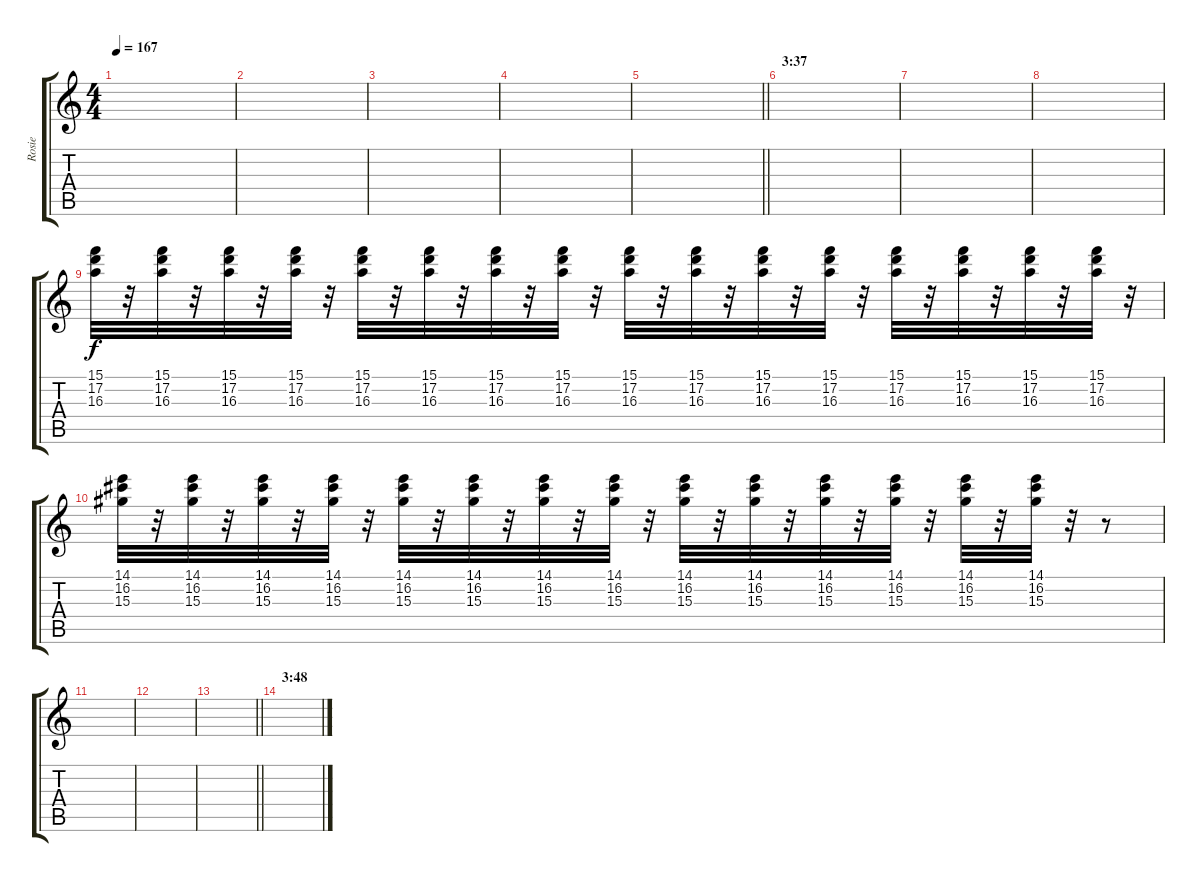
\track ("Rosie" "Rosie") {instrument acousticguitarsteel}
\staff {score tabs}
\tuning (D4 A3 F3 C3 G2 D2) {hide}
\ts (4 4)
\tempo 167
\clef g2
\ks c
|
|
|
|
\barLineRight lightlight
|
\section ("" "3:37")
|
|
|
(15.1 17.2 16.3).32 r.32 (15.1 17.2 16.3).32 r.32 (15.1 17.2 16.3).32 r.32 (15.1 17.2 16.3).32 r.32 (15.1 17.2 16.3).32 r.32 (15.1 17.2 16.3).32 r.32 (15.1 17.2 16.3).32 r.32 (15.1 17.2 16.3).32 r.32 (15.1 17.2 16.3).32 r.32 (15.1 17.2 16.3).32 r.32 (15.1 17.2 16.3).32 r.32 (15.1 17.2 16.3).32 r.32 (15.1 17.2 16.3).32 r.32 (15.1 17.2 16.3).32 r.32 (15.1 17.2 16.3).32 r.32 (15.1 17.2 16.3).32 r.32 |
(14.1 16.2 15.3).32 r.32 (14.1 16.2 15.3).32 r.32 (14.1 16.2 15.3).32 r.32 (14.1 16.2 15.3).32 r.32 (14.1 16.2 15.3).32 r.32 (14.1 16.2 15.3).32 r.32 (14.1 16.2 15.3).32 r.32 (14.1 16.2 15.3).32 r.32 (14.1 16.2 15.3).32 r.32 (14.1 16.2 15.3).32 r.32 (14.1 16.2 15.3).32 r.32 (14.1 16.2 15.3).32 r.32 (14.1 16.2 15.3).32 r.32 (14.1 16.2 15.3).32 r.32 r.8 |
|
|
\barLineRight lightlight
|
\section ("" "3:48")
